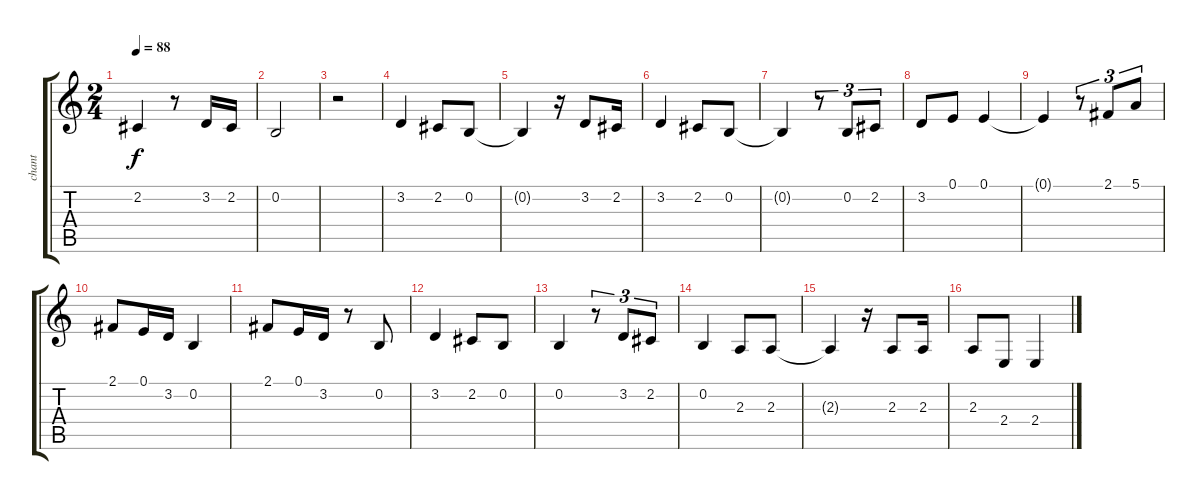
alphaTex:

\track ("chant" "chant") {instrument acousticgrandpiano}
\staff {score tabs}
\tuning (E4 B3 G3 D3 A2 E2) {hide}
\ts (2 4)
\tempo 88
\clef g2
\ks c
2.2{t}.4{dy f} r.8 3.2.16 2.2.16 |
0.2.2 |
r.2 |
3.2.4 2.2.8 0.2.8 |
0.2{t}.4 r.16 3.2.8 2.2.16 |
3.2.4 2.2.8 0.2.8 |
0.2{t}.4 r.8{tu (3 2)} 0.2.8{tu (3 2)} 2.2.8{tu (3 2)} |
3.2.8 0.1.8 0.1.4 |
0.1{t}.4 r.8{tu (3 2)} 2.1.8{tu (3 2)} 5.1.8{tu (3 2)} |
2.1.8 0.1.16 3.2.16 0.2.4 |
2.1.8 0.1.16 3.2.16 r.8 0.2.8 |
3.2.4 2.2.8 0.2.8 |
0.2.4 r.8{tu (3 2)} 3.2.8{tu (3 2)} 2.2.8{tu (3 2)} |
0.2.4 2.3.8 2.3.8 |
2.3{t}.4 r.16 2.3.8 2.3.16 |
2.3.8 2.4.8 2.4.4
